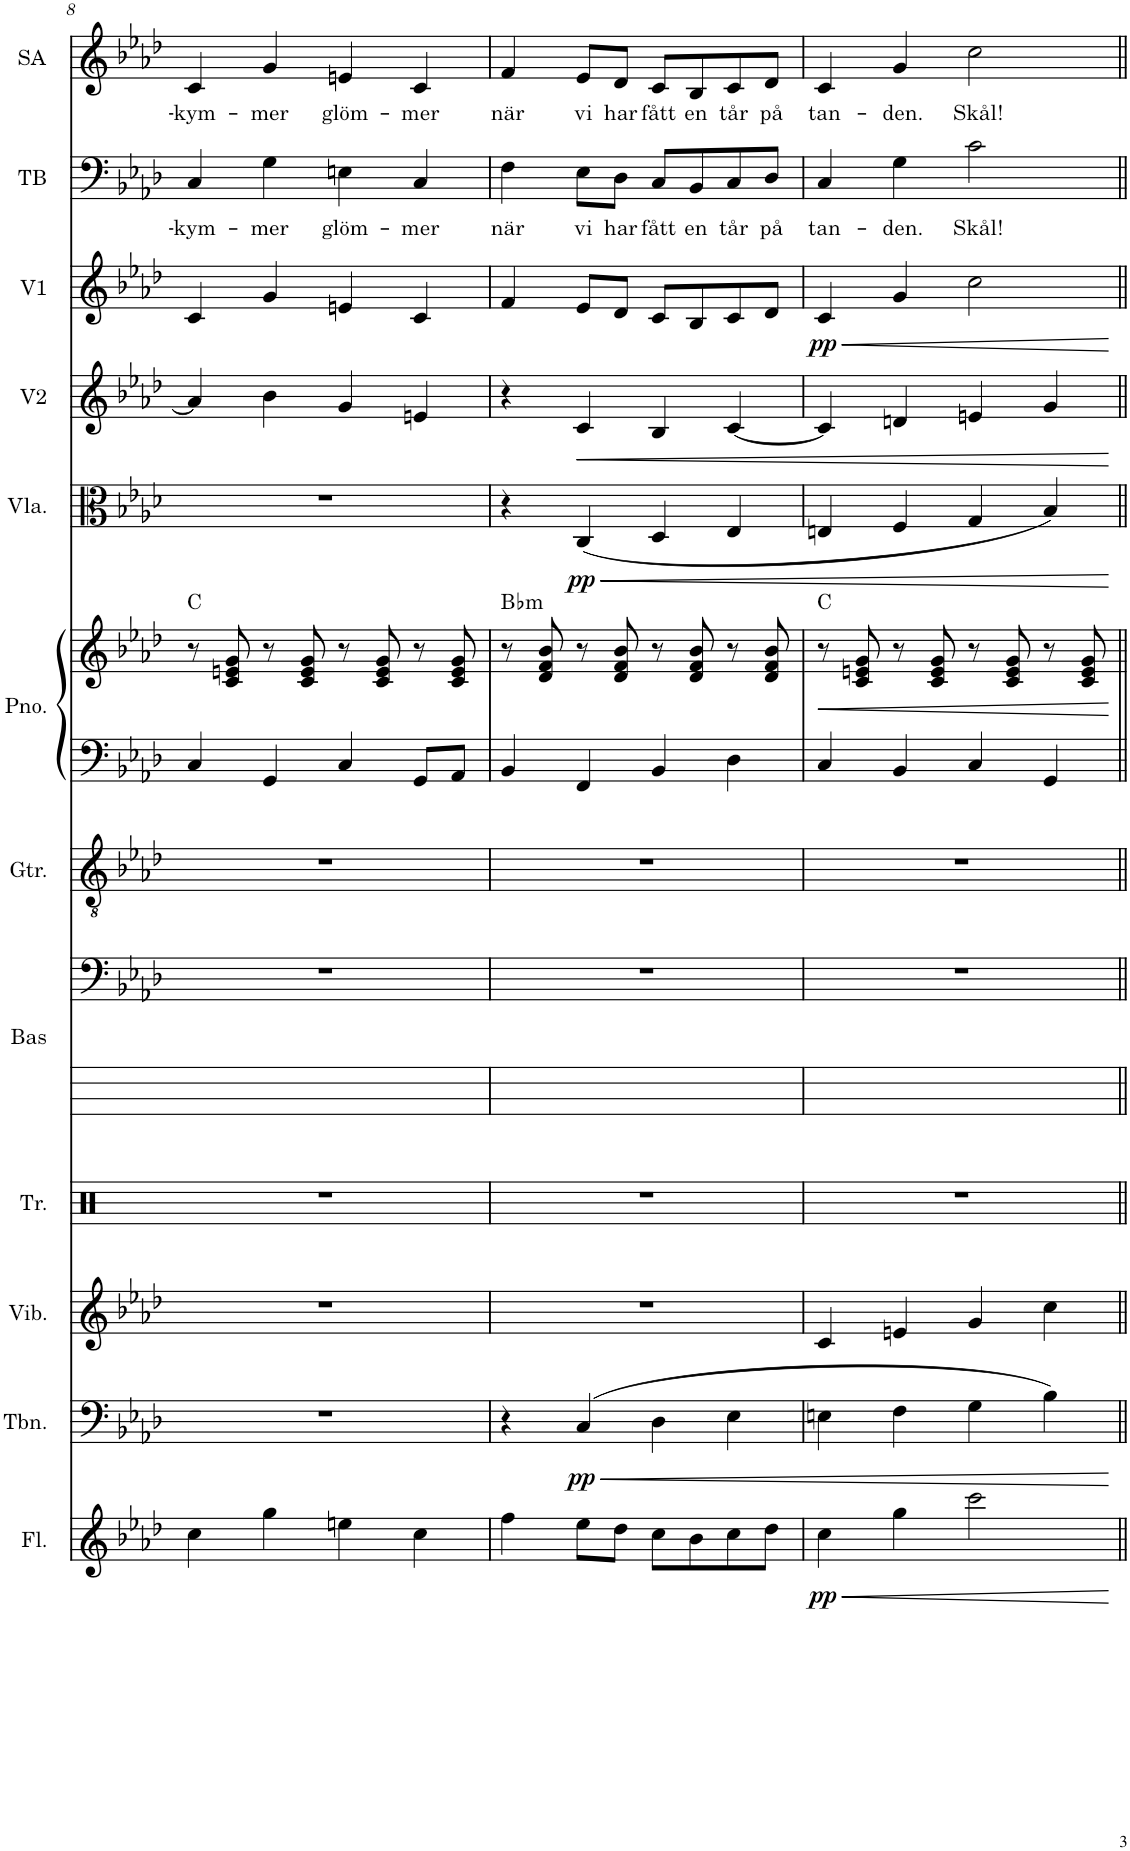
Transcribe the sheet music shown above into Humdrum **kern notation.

**kern	**dynam	**kern	**dynam	**kern	**kern	**kern	**kern	**kern	**kern	**kern	**dynam	**kern	**dynam	**kern	**dynam	**kern	**dynam	**kern	**text	**kern	**text
*part12	*part12	*part11	*part11	*part10	*part9	*part8	*part8	*part7	*part6	*part6	*part6	*part5	*part5	*part4	*part4	*part3	*part3	*part2	*part2	*part1	*part1
*staff14	*staff14	*staff13	*staff13	*staff12	*staff11	*staff10	*staff9	*staff8	*staff7	*staff6	*staff6/7	*staff5	*staff5	*staff4	*staff4	*staff3	*staff3	*staff2	*staff2	*staff1	*staff1
*I"Flute	*	*I"Trombone	*	*I"Vibraphone	*I"Trummor	*I"Bas	*	*I"Gitarr	*I"Piano	*	*	*I"Viola	*	*I"Violin 2	*	*I"Violin 1	*	*I"TB	*	*I"SA	*
*I'Fl.	*	*I'Tbn.	*	*I'Vib.	*I'Tr.	*I'Bas	*	*I'Gtr.	*I'Pno.	*	*	*I'Vla.	*	*I'V2	*	*I'V1	*	*I'TB	*	*I'SA	*
!!LO:PB:g=z
*clefG2	*	*clefF4	*	*clefG2	*clefX	*	*clefF4	*clefGv2	*clefF4	*clefG2	*	*clefC3	*	*clefG2	*	*clefG2	*	*clefF4	*	*clefG2	*
*	*	*	*	*	*	*Trd7c12	*Trd7c12	*	*	*	*	*	*	*	*	*	*	*	*	*	*
*k[b-e-a-d-]	*	*k[b-e-a-d-]	*	*k[b-e-a-d-]	*k[]	*k[b-e-a-d-]	*k[b-e-a-d-]	*k[b-e-a-d-]	*k[b-e-a-d-]	*k[b-e-a-d-]	*	*k[b-e-a-d-]	*	*k[b-e-a-d-]	*	*k[b-e-a-d-]	*	*k[b-e-a-d-]	*	*k[b-e-a-d-]	*
*M4/4	*	*M4/4	*	*M4/4	*M4/4	*M4/4	*M4/4	*M4/4	*M4/4	*M4/4	*	*M4/4	*	*M4/4	*	*M4/4	*	*M4/4	*	*M4/4	*
=8	=8	=8	=8	=8	=8	=8	=8	=8	=8	=8	=8	=8	=8	=8	=8	=8	=8	=8	=8	=8	=8
!	!	!	!	!	!	!	!	!	!	!LO:TX:a:t=C	!	!	!	!	!	!	!	!	!	!	!
!	!	!	!	!	!	!	!	!	!	!	!	!	!	!	!	!	!	!	!LO:LY:b	!	!LO:LY:b
4cc\	.	1r	.	1r	1r	1r	1r	1r	4C/	8r	.	1r	.	4a-/]	.	4c/	.	4C/	-kym-	4c/	-kym-
.	.	.	.	.	.	.	.	.	.	8c/ 8en/ 8g/	.	.	.	.	.	.	.	.	.	.	.
!	!	!	!	!	!	!	!	!	!	!	!	!	!	!	!	!	!	!	!LO:LY:b	!	!LO:LY:b
4gg\	.	.	.	.	.	.	.	.	4GG/	8r	.	.	.	4b-\	.	4g/	.	4G\	-mer	4g/	-mer
.	.	.	.	.	.	.	.	.	.	8c/ 8e/ 8g/	.	.	.	.	.	.	.	.	.	.	.
!	!	!	!	!	!	!	!	!	!	!	!	!	!	!	!	!	!	!	!LO:LY:b	!	!LO:LY:b
4een\	.	.	.	.	.	.	.	.	4C/	8r	.	.	.	4g/	.	4en/	.	4En\	glöm-	4en/	glöm-
.	.	.	.	.	.	.	.	.	.	8c/ 8e/ 8g/	.	.	.	.	.	.	.	.	.	.	.
!	!	!	!	!	!	!	!	!	!	!	!	!	!	!	!	!	!	!	!LO:LY:b	!	!LO:LY:b
4cc\	.	.	.	.	.	.	.	.	8GG/L	8r	.	.	.	4en/	.	4c/	.	4C/	-mer	4c/	-mer
.	.	.	.	.	.	.	.	.	8AA-/J	8c/ 8e/ 8g/	.	.	.	.	.	.	.	.	.	.	.
=9	=9	=9	=9	=9	=9	=9	=9	=9	=9	=9	=9	=9	=9	=9	=9	=9	=9	=9	=9	=9	=9
!	!	!	!	!	!	!	!	!	!	!LO:TX:a:t=B♭m	!	!	!	!	!	!	!	!	!	!	!
!	!	!	!	!	!	!	!	!	!	!	!	!	!	!	!	!	!	!	!LO:LY:b	!	!LO:LY:b
4ff\	.	4r	.	1r	1r	1r	1r	1r	4BB-/	8r	.	4r	.	4r	.	4f/	.	4F\	när	4f/	när
.	.	.	.	.	.	.	.	.	.	8d-/ 8f/ 8b-/	.	.	.	.	.	.	.	.	.	.	.
!	!	!	!LO:HP:b	!	!	!	!	!	!	!	!	!	!LO:HP:b	!	!LO:HP:b	!	!	!	!LO:LY:b	!	!LO:LY:b
!	!	!	!LO:DY:n=1:b	!	!	!	!	!	!	!	!	!	!LO:DY:n=1:b	!	!	!	!	!	!	!	!
8ee-\L	.	(4C/	< pp	.	.	.	.	.	4FF/	8r	.	(4C/	< pp	4c/	<	8e-/L	.	8E-\L	vi	8e-/L	vi
!	!	!	!	!	!	!	!	!	!	!	!	!	!	!	!	!	!	!	!LO:LY:b	!	!LO:LY:b
8dd-\J	.	.	.	.	.	.	.	.	.	8d-/ 8f/ 8b-/	.	.	.	.	.	8d-/J	.	8D-\J	har	8d-/J	har
!	!	!	!	!	!	!	!	!	!	!	!	!	!	!	!	!	!	!	!LO:LY:b	!	!LO:LY:b
8cc\L	.	4D-\	.	.	.	.	.	.	4BB-/	8r	.	4D-/	.	4B-/	.	8c/L	.	8C/L	fått	8c/L	fått
!	!	!	!	!	!	!	!	!	!	!	!	!	!	!	!	!	!	!	!LO:LY:b	!	!LO:LY:b
8b-\	.	.	.	.	.	.	.	.	.	8d-/ 8f/ 8b-/	.	.	.	.	.	8B-/	.	8BB-/	en	8B-/	en
!	!	!	!	!	!	!	!	!	!	!	!	!	!	!	!	!	!	!	!LO:LY:b	!	!LO:LY:b
8cc\	.	4E-\	.	.	.	.	.	.	4D-\	8r	.	4E-/	.	[4c/	.	8c/	.	8C/	tår	8c/	tår
!	!	!	!	!	!	!	!	!	!	!	!	!	!	!	!	!	!	!	!LO:LY:b	!	!LO:LY:b
8dd-\J	.	.	.	.	.	.	.	.	.	8d-/ 8f/ 8b-/	.	.	.	.	.	8d-/J	.	8D-/J	på	8d-/J	på
=10	=10	=10	=10	=10	=10	=10	=10	=10	=10	=10	=10	=10	=10	=10	=10	=10	=10	=10	=10	=10	=10
!	!	!	!	!	!	!	!	!	!	!LO:TX:a:t=C	!	!	!	!	!	!	!	!	!	!	!
!	!LO:HP:b	!	!	!	!	!	!	!	!	!	!LO:HP:b	!	!	!	!	!	!LO:HP:b	!	!LO:LY:b	!	!LO:LY:b
!	!LO:DY:n=1:b	!	!	!	!	!	!	!	!	!	!	!	!	!	!	!	!LO:DY:n=1:b	!	!	!	!
4cc\	< pp	4En\	.	4c/	1r	1r	1r	1r	4C/	8r	<	4En/	.	4c/]	.	4c/	< pp	4C/	tan-	4c/	tan-
.	.	.	.	.	.	.	.	.	.	8c/ 8en/ 8g/	.	.	.	.	.	.	.	.	.	.	.
!	!	!	!	!	!	!	!	!	!	!	!	!	!	!	!	!	!	!	!LO:LY:b	!	!LO:LY:b
4gg\	.	4F\	.	4en/	.	.	.	.	4BB-/	8r	.	4F/	.	4dn/	.	4g/	.	4G\	-den.	4g/	-den.
.	.	.	.	.	.	.	.	.	.	8c/ 8e/ 8g/	.	.	.	.	.	.	.	.	.	.	.
!	!	!	!	!	!	!	!	!	!	!	!	!	!	!	!	!	!	!	!LO:LY:b	!	!LO:LY:b
2ccc\	.	4G\	.	4g/	.	.	.	.	4C/	8r	.	4G/	.	4en/	.	2cc\	.	2c\	Skål!	2cc\	Skål!
.	.	.	.	.	.	.	.	.	.	8c/ 8e/ 8g/	.	.	.	.	.	.	.	.	.	.	.
.	.	4B-\)	.	4cc\	.	.	.	.	4GG/	8r	.	4B-/)	.	4g/	.	.	.	.	.	.	.
.	.	.	.	.	.	.	.	.	.	8c/ 8e/ 8g/	.	.	.	.	.	.	.	.	.	.	.
.	[	.	[	.	.	.	.	.	.	.	[	.	[	.	[	.	[	.	.	.	.
=||	=||	=||	=||	=||	=||	=||	=||	=||	=||	=||	=||	=||	=||	=||	=||	=||	=||	=||	=||	=||	=||
*-	*-	*-	*-	*-	*-	*-	*-	*-	*-	*-	*-	*-	*-	*-	*-	*-	*-	*-	*-	*-	*-
